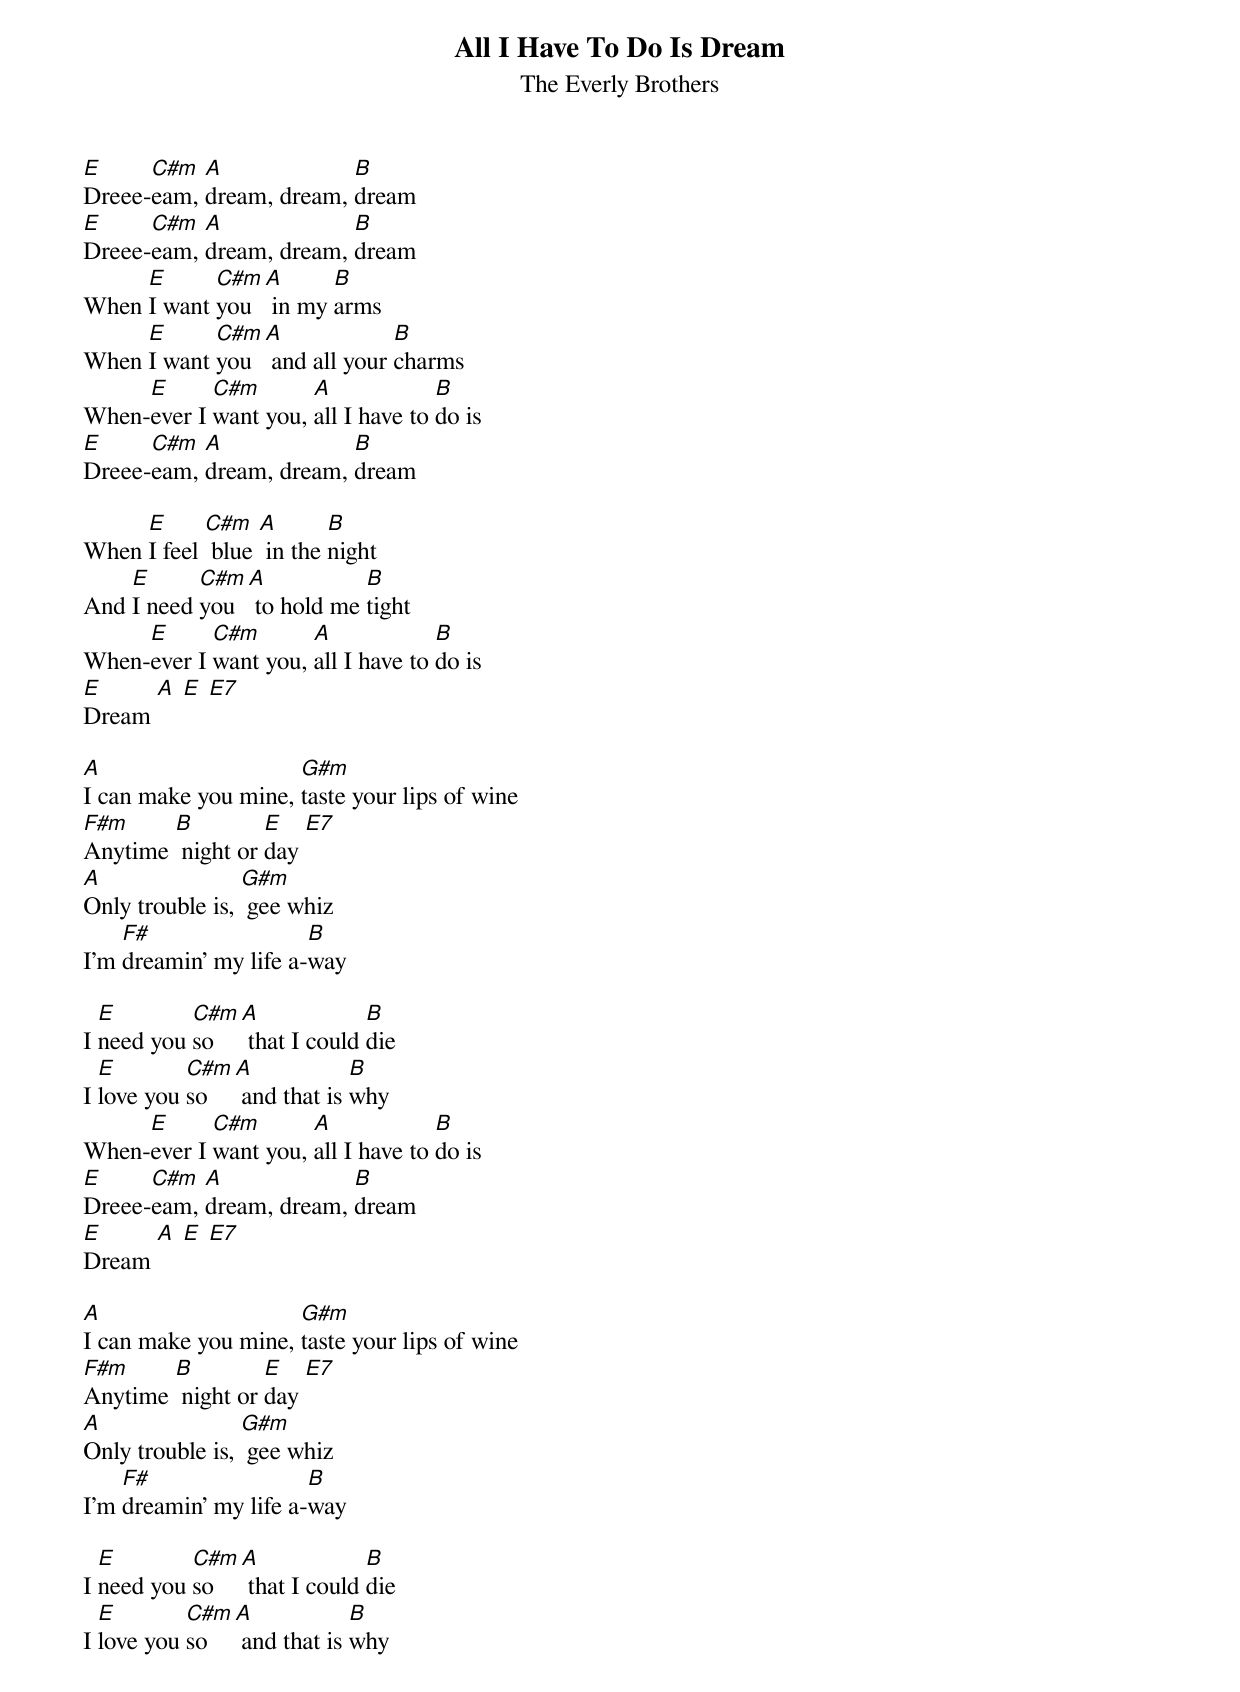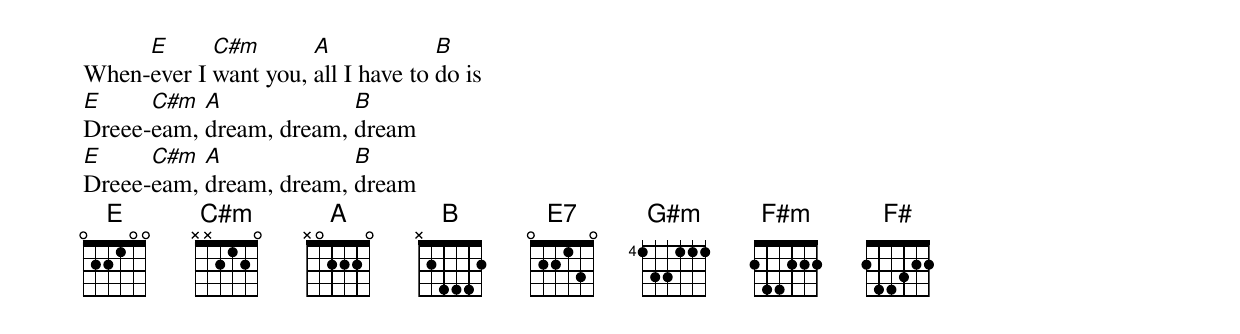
{title: All I Have To Do Is Dream}
{subtitle: The Everly Brothers}

[E]Dreee-[C#m]eam, [A]dream, dream, [B]dream
[E]Dreee-[C#m]eam, [A]dream, dream, [B]dream
When [E]I want [C#m]you [A] in my [B]arms
When [E]I want [C#m]you [A] and all your [B]charms
When-[E]ever I [C#m]want you, [A]all I have to [B]do is
[E]Dreee-[C#m]eam, [A]dream, dream, [B]dream

When [E]I feel [C#m] blue [A] in the [B]night
And [E]I need [C#m]you [A] to hold me [B]tight
When-[E]ever I [C#m]want you, [A]all I have to [B]do is
[E]Dream [A] [E] [E7]

[A]I can make you mine, [G#m]taste your lips of wine
[F#m]Anytime [B] night or [E]day [E7]
[A]Only trouble is, [G#m] gee whiz
I’m [F#]dreamin’ my life a-[B]way

I [E]need you [C#m]so [A] that I could [B]die
I [E]love you [C#m]so [A] and that is [B]why
When-[E]ever I [C#m]want you, [A]all I have to [B]do is
[E]Dreee-[C#m]eam, [A]dream, dream, [B]dream
[E]Dream [A] [E] [E7]

[A]I can make you mine, [G#m]taste your lips of wine
[F#m]Anytime [B] night or [E]day [E7]
[A]Only trouble is, [G#m] gee whiz
I’m [F#]dreamin’ my life a-[B]way

I [E]need you [C#m]so [A] that I could [B]die
I [E]love you [C#m]so [A] and that is [B]why
When-[E]ever I [C#m]want you, [A]all I have to [B]do is
[E]Dreee-[C#m]eam, [A]dream, dream, [B]dream
[E]Dreee-[C#m]eam, [A]dream, dream, [B]dream
